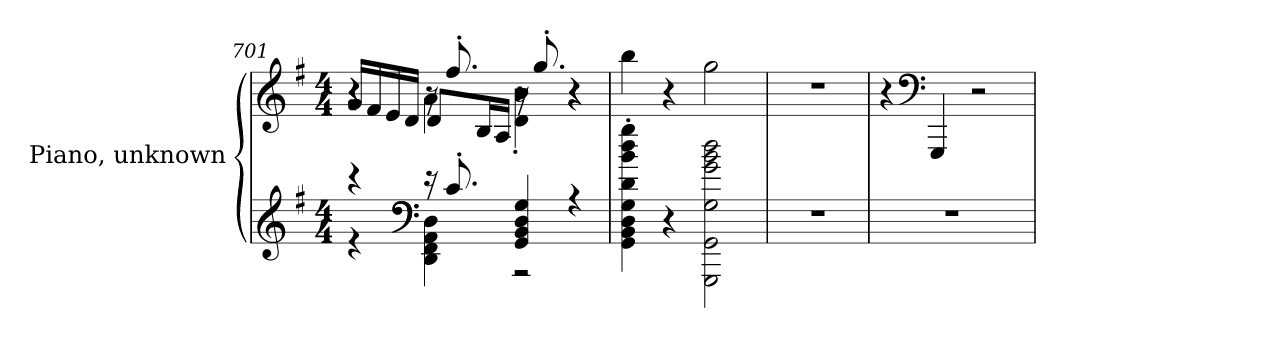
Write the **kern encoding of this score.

**kern	**kern
*part1	*part1
*staff2	*staff1
*I"Piano, unknown	*
*I'Pno.	*
!!LO:LB:g=z
*clefG2	*clefG2
*k[f#]	*k[f#]
*M4/4	*M4/4
=701	=701
*^	*^
*	*	*	*^
4r	4r	4r	4r	16g/LL
.	.	.	.	16f#/
.	.	.	.	16e/
.	.	.	.	16d/JJ
*clefF4	*	*	*	*
16r	4DD\ 4FF#\ 4AA\ 4D\	16r	4a\	8d/L
8.c'/	.	8.ff#'/	.	.
.	.	.	.	16B/L
.	.	.	.	16A/JJ
4GG/ 4BB/ 4D/ 4G/	2r	2r	4d\' 4b\'	16r
.	.	.	.	8.gg'/
4r	.	.	4r	4r
*v	*v	*	*	*
*	*v	*v	*v
=702	=702
4GG\' 4BB\' 4D\' 4G\' 4d\' 4b\' 4dd\' 4gg\'	4bb\
4r	4r
2GGG\ 2GG\ 2G\ 2g\ 2b\ 2dd\	2gg\
=703	=703
1r	1r
=704	=704
1r	4r
*	*clefF4
.	4GGG/
.	2r
=	=
*-	*-
